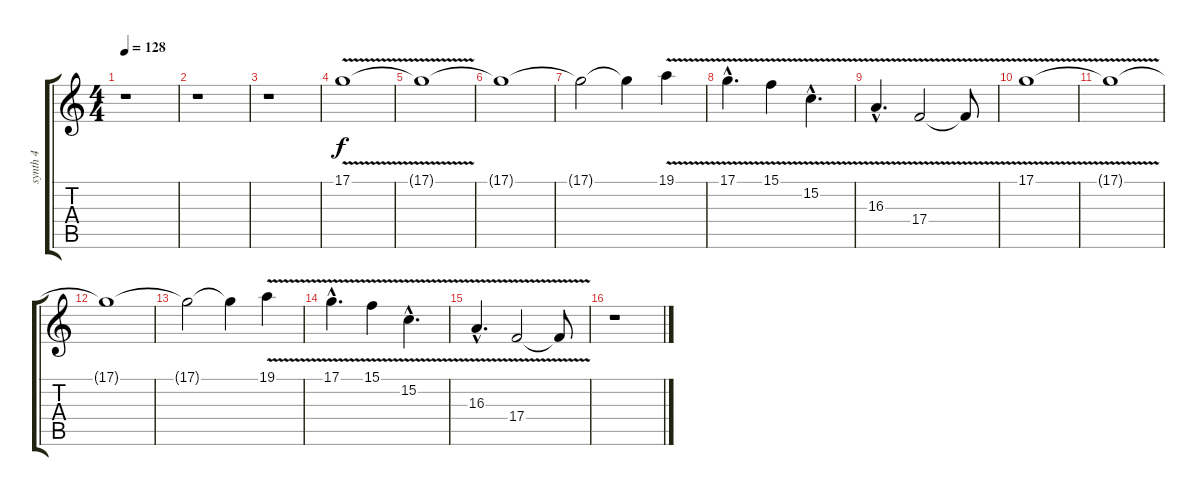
\track ("synth 4" "synth 4") {instrument synthstrings2}
\staff {score tabs}
\tuning (D4 A3 F3 C3 G2 D2) {hide}
\ts (4 4)
\tempo 128
\clef g2
\ks c
r.1{dy f instrument synthstrings2} |
r.1 |
r.1 |
17.1{v}.1 |
17.1{t}.1 |
17.1{t}.1 |
17.1{t}.2 17.1{t}.4 19.1{v}.4 |
17.1{v hac}.4{d} 15.1{v}.4 15.2{v hac}.4{d} |
16.3{v hac}.4{d} 17.4{v}.2 17.4{t}.8 |
17.1{v}.1 |
17.1{t}.1 |
17.1{t}.1 |
17.1{t}.2 17.1{t}.4 19.1{v}.4 |
17.1{v hac}.4{d} 15.1{v}.4 15.2{v hac}.4{d} |
16.3{v hac}.4{d} 17.4{v}.2 17.4{t}.8 |
r.1
